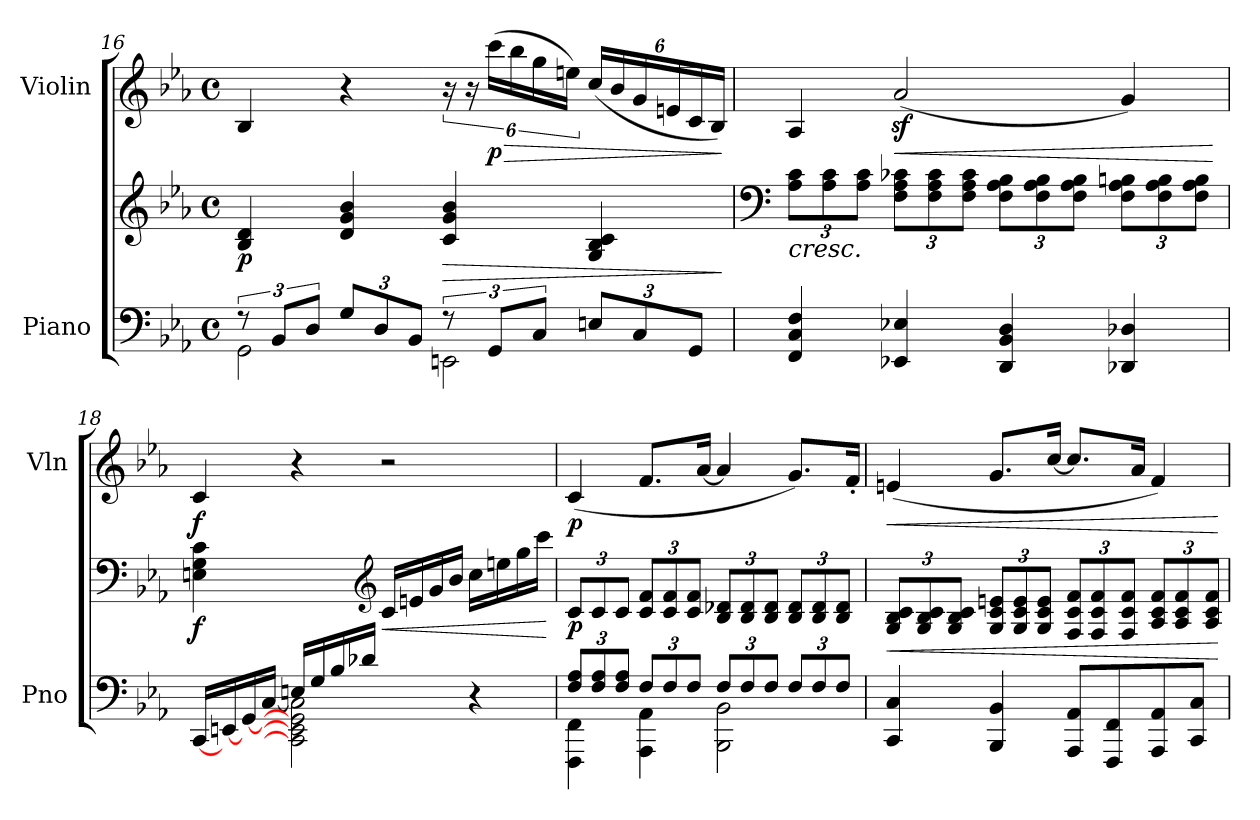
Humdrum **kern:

**kern	**kern	**dynam	**kern	**dynam
*part2	*part2	*part2	*part1	*part1
*staff3	*staff2	*staff2/3	*staff1	*staff1
*I"Piano	*	*	*I"Violin	*
*I'Pno	*	*	*I'Vln	*
*clefF4	*clefG2	*	*clefG2	*
*k[b-e-a-]	*k[b-e-a-]	*	*k[b-e-a-]	*
*M4/4	*M4/4	*	*M4/4	*
*met(c)	*met(c)	*	*met(c)	*
=16	=16	=16	=16	=16
*^	*	*	*	*
!	!	!	!LO:DY:b	!	!
12r	2GG\	4B-/ 4d/	p	4B-/	.
12BB-/L	.	.	.	.	.
12D/J	.	.	.	.	.
*Xbrackettup	*	*	*	*	*
12G/L	.	4d/ 4g/ 4b-/	.	4r	.
12D/	.	.	.	.	.
12BB-/J	.	.	.	.	.
*brackettup	*	*	*	*	*
!	!	!	!LO:HP:b	!	!
12r	2EEn\	4c/ 4g/ 4b-/	>	24r	.
.	.	.	.	24r	.
!	!	!	!	!	!LO:HP:b
!	!	!	!	!	!LO:DY:n=1:b
12GG/L	.	.	.	(>24ccc\LL	> p
.	.	.	.	24bb-\	.
12C/J	.	.	.	24gg\	.
.	.	.	.	24een\JJ)	.
*Xbrackettup	*	*	*	*Xbrackettup	*
12En/L	.	4G/ 4B-/ 4c/	.	(<24cc/LL	.
.	.	.	.	24b-/	.
12C/	.	.	.	24g/	.
.	.	.	.	24en/	.
12GG/J	.	.	.	24c/	.
.	.	.	.	24B-/JJ)	.
*v	*v	*	*	*	*
.	.	]	.	]
!!LO:PB:g=z
=17	=17	=17	=17	=17
*	*clefF4	*	*	*
*	*Xbrackettup	*	*	*
!	!LO:TX:b:i:t=cresc.	!	!	!
4FF/ 4C/ 4F/	12A-\ 12c\L	.	4A-/	.
.	12A-\ 12c\	.	.	.
.	12A-\ 12c\J	.	.	.
!	!	!	!	!LO:HP:b
4EE-X/ 4E-X/	12F\ 12A-\ 12c-X\L	.	(<2a-z</	<
.	12F\ 12A-\ 12c-\	.	.	.
.	12F\ 12A-\ 12c-\J	.	.	.
4DD/ 4BB-/ 4D/	12F\ 12A-\ 12B-\L	.	.	.
.	12F\ 12A-\ 12B-\	.	.	.
.	12F\ 12A-\ 12B-\J	.	.	.
4DD-X/ 4D-X/	12F\ 12A-\ 12Bn\L	.	4g/)	.
.	12F\ 12A-\ 12B\	.	.	.
.	12F\ 12A-\ 12B\J	.	.	.
.	.	.	.	[
=18	=18	=18	=18	=18
*^	*	*	*	*
!	!	!	!LO:DY:b	!	!LO:DY:b
4ryy	[16CC/LL	4En\ 4G\ 4c\	f	4c/	f
.	[16EEn/	.	.	.	.
.	[16GG/	.	.	.	.
.	[16C/JJ	.	.	.	.
16E/LL	2CC\] 2EE\] 2GG\] 2C\]	4ryy	.	4r	.
16G/	.	.	.	.	.
16B-/	.	.	.	.	.
16d-X/JJ	.	.	.	.	.
*	*	*clefG2	*	*	*
!	!	!	!LO:HP:b	!	!
2ryy	.	16c/LL	<	2r	.
.	.	16en/	.	.	.
.	.	16g/	.	.	.
.	.	16b-/JJ	.	.	.
.	4r	16cc\LL	.	.	.
.	.	16een\	.	.	.
.	.	16gg\	.	.	.
.	.	(16ccc\JJ	.	.	.
*v	*v	*	*	*	*
.	.	[	.	.
!!LO:LB:g=z
=19	=19	=19	=19	=19
*^	*	*	*	*
!	!	!	!LO:DY:b	!	!LO:DY:b
12F/ 12A-/L	4FFF\ 4FF\	12c/L	p	(<4c/	p
12F/ 12A-/	.	12c/	.	.	.
12F/ 12A-/J	.	12c/J	.	.	.
12F/L	4AAA-\ 4AA-\	12c/ 12f/L	.	8.f/L	.
12F/	.	12c/ 12f/	.	.	.
12F/J	.	12c/ 12f/J	.	.	.
.	.	.	.	[16a-/Jk	.
12F/L	2BBB-\ 2BB-\	12B-/ 12d-X/L	.	4a-/]	.
12F/	.	12B-/ 12d-/	.	.	.
12F/J	.	12B-/ 12d-/J	.	.	.
12F/L	.	12B-/ 12d-/L	.	8.g/L)	.
12F/	.	12B-/ 12d-/	.	.	.
12F/J	.	12B-/ 12d-/J	.	.	.
.	.	.	.	16f'/Jk	.
*v	*v	*	*	*	*
=20	=20	=20	=20	=20
!	!	!LO:HP:b	!	!LO:HP:b
4CC/ 4C/	12G/ 12B-/ 12c/L	<	(<4en/	<
.	12G/ 12B-/ 12c/	.	.	.
.	12G/ 12B-/ 12c/J	.	.	.
4BBB-/ 4BB-/	12G/ 12c/ 12en/L	.	8.g/L	.
.	12G/ 12c/ 12e/	.	.	.
.	12G/ 12c/ 12e/J	.	.	.
.	.	.	[16cc/Jk	.
8AAA-/ 8AA-/L	12F/ 12c/ 12f/L	.	8.cc/L]	.
.	12F/ 12c/ 12f/	.	.	.
8FFF/ 8FF/	.	.	.	.
.	12F/ 12c/ 12f/J	.	.	.
.	.	.	16a-/Jk	.
8AAA-/ 8AA-/	12A-/ 12c/ 12f/L	.	4f/)	.
.	12A-/ 12c/ 12f/	.	.	.
8CC/ 8C/J	.	.	.	.
.	12A-/ 12c/ 12f/J	.	.	.
.	.	[	.	[
=	=	=	=	=
*-	*-	*-	*-	*-
